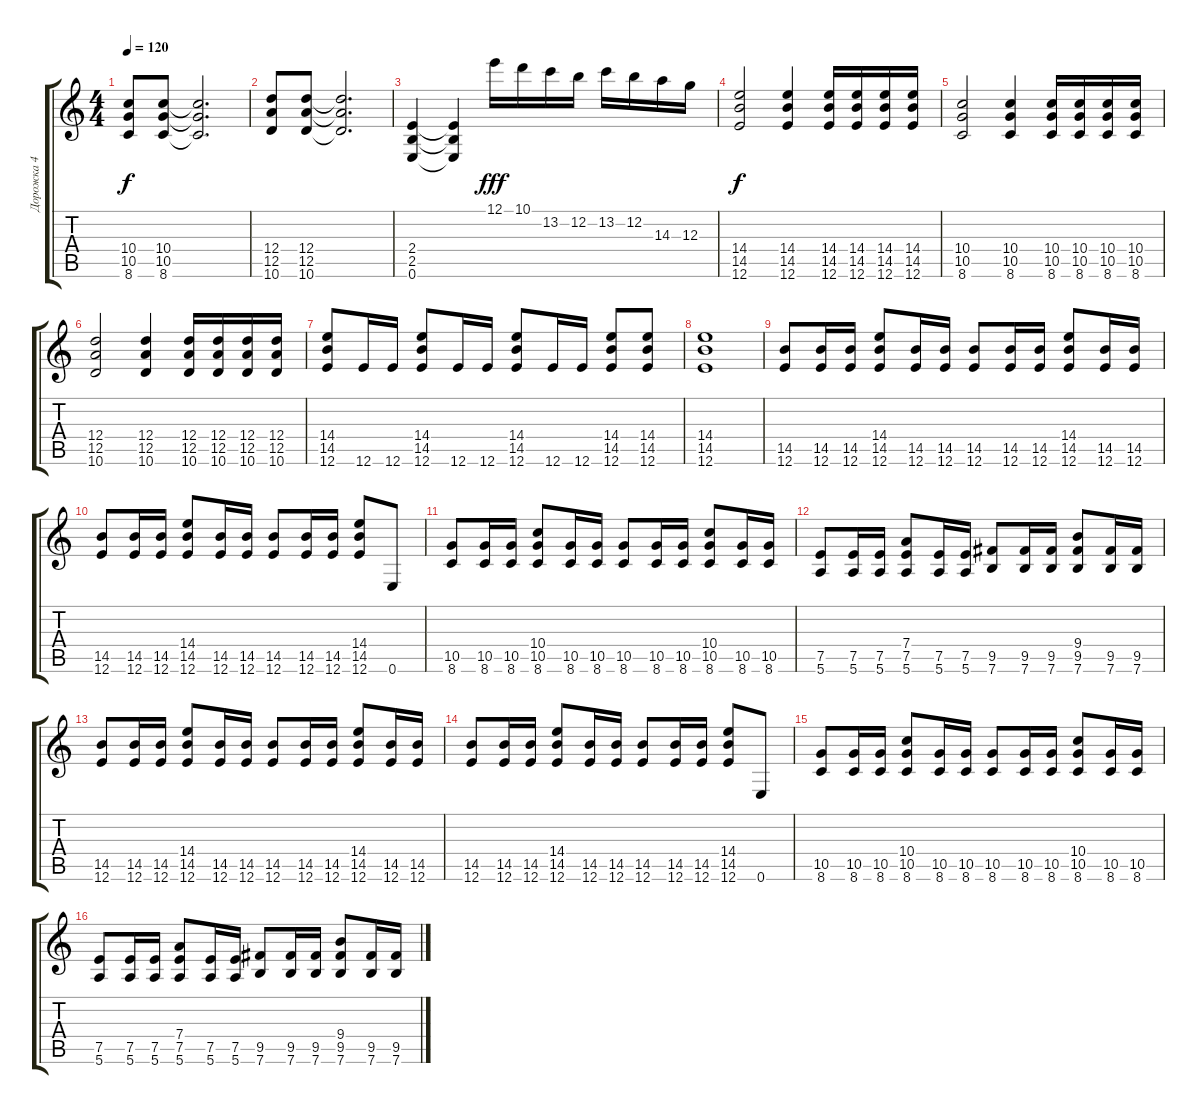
\track ("Дорожка 4" "Дорожка 4") {instrument distortionguitar}
\staff {score tabs}
\tuning (E4 B3 G3 D3 A2 E2) {hide}
\ts (4 4)
\tempo 120
\clef g2
\ks c
(10.4 10.5 8.6).8{dy f} (10.4 10.5 8.6).8 (10.4{t} 10.5{t} 8.6{t}).2{d} |
(12.4 12.5 10.6).8 (12.4 12.5 10.6).8 (12.4{t} 12.5{t} 10.6{t}).2{d} |
(2.4 2.5 0.6).4 (2.4{t} 2.5{t} 0.6{t}).4 12.1.16{dy fff} 10.1.16 13.2.16 12.2.16 13.2.16 12.2.16 14.3.16 12.3.16 |
(14.4 14.5 12.6).2{dy f} (14.4 14.5 12.6).4 (14.4 14.5 12.6).16 (14.4 14.5 12.6).16 (14.4 14.5 12.6).16 (14.4 14.5 12.6).16 |
(10.4 10.5 8.6).2 (10.4 10.5 8.6).4 (10.4 10.5 8.6).16 (10.4 10.5 8.6).16 (10.4 10.5 8.6).16 (10.4 10.5 8.6).16 |
(12.4 12.5 10.6).2 (12.4 12.5 10.6).4 (12.4 12.5 10.6).16 (12.4 12.5 10.6).16 (12.4 12.5 10.6).16 (12.4 12.5 10.6).16 |
(14.4 14.5 12.6).8 12.6.16 12.6.16 (14.4 14.5 12.6).8 12.6.16 12.6.16 (14.4 14.5 12.6).8 12.6.16 12.6.16 (14.4 14.5 12.6).8 (14.4 14.5 12.6).8 |
(14.4 14.5 12.6).1 |
(14.5 12.6).8 (14.5 12.6).16 (14.5 12.6).16 (14.4 14.5 12.6).8 (14.5 12.6).16 (14.5 12.6).16 (14.5 12.6).8 (14.5 12.6).16 (14.5 12.6).16 (14.4 14.5 12.6).8 (14.5 12.6).16 (14.5 12.6).16 |
(14.5 12.6).8 (14.5 12.6).16 (14.5 12.6).16 (14.4 14.5 12.6).8 (14.5 12.6).16 (14.5 12.6).16 (14.5 12.6).8 (14.5 12.6).16 (14.5 12.6).16 (14.4 14.5 12.6).8 0.6.8 |
(10.5 8.6).8 (10.5 8.6).16 (10.5 8.6).16 (10.4 10.5 8.6).8 (10.5 8.6).16 (10.5 8.6).16 (10.5 8.6).8 (10.5 8.6).16 (10.5 8.6).16 (10.4 10.5 8.6).8 (10.5 8.6).16 (10.5 8.6).16 |
(7.5 5.6).8 (7.5 5.6).16 (7.5 5.6).16 (7.4 7.5 5.6).8 (7.5 5.6).16 (7.5 5.6).16 (9.5 7.6).8 (9.5 7.6).16 (9.5 7.6).16 (9.4 9.5 7.6).8 (9.5 7.6).16 (9.5 7.6).16 |
(14.5 12.6).8 (14.5 12.6).16 (14.5 12.6).16 (14.4 14.5 12.6).8 (14.5 12.6).16 (14.5 12.6).16 (14.5 12.6).8 (14.5 12.6).16 (14.5 12.6).16 (14.4 14.5 12.6).8 (14.5 12.6).16 (14.5 12.6).16 |
(14.5 12.6).8 (14.5 12.6).16 (14.5 12.6).16 (14.4 14.5 12.6).8 (14.5 12.6).16 (14.5 12.6).16 (14.5 12.6).8 (14.5 12.6).16 (14.5 12.6).16 (14.4 14.5 12.6).8 0.6.8 |
(10.5 8.6).8 (10.5 8.6).16 (10.5 8.6).16 (10.4 10.5 8.6).8 (10.5 8.6).16 (10.5 8.6).16 (10.5 8.6).8 (10.5 8.6).16 (10.5 8.6).16 (10.4 10.5 8.6).8 (10.5 8.6).16 (10.5 8.6).16 |
(7.5 5.6).8 (7.5 5.6).16 (7.5 5.6).16 (7.4 7.5 5.6).8 (7.5 5.6).16 (7.5 5.6).16 (9.5 7.6).8 (9.5 7.6).16 (9.5 7.6).16 (9.4 9.5 7.6).8 (9.5 7.6).16 (9.5 7.6).16
